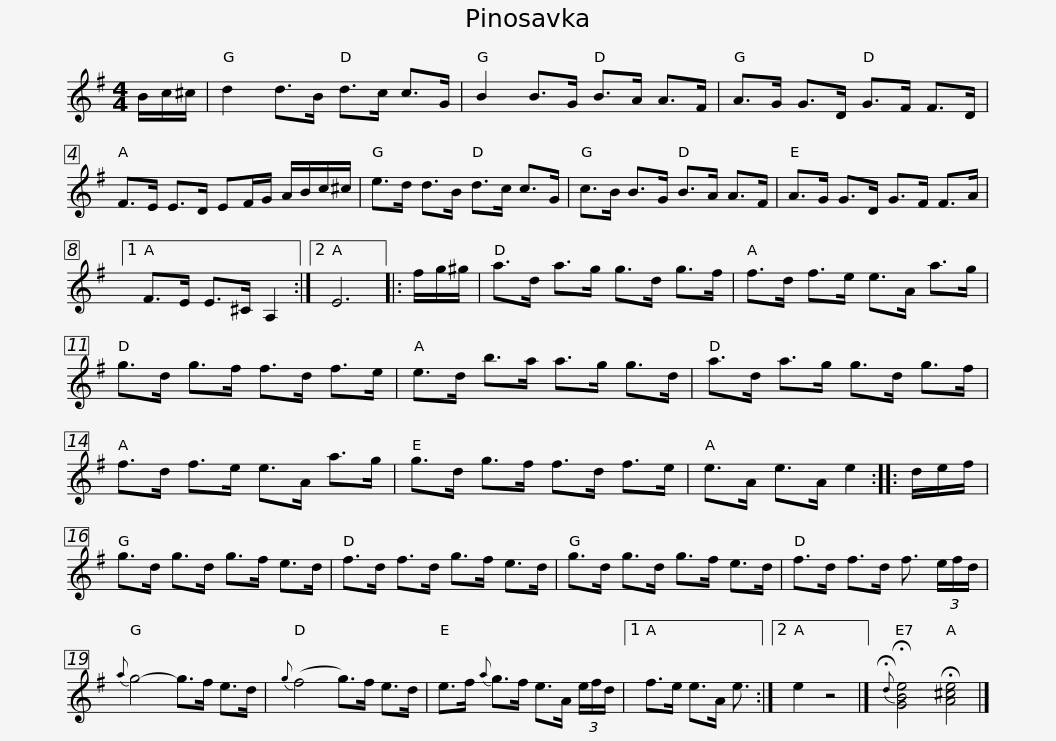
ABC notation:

X:1
L:1/8
M:4/4
I:linebreak $
K:G
V:1 treble
V:1
 B/c/^c/ | d2 d>B d>c c>G | B2 B>G B>A A>F | A>G G>D G>F F>D | F>E E>D EF/G/ A/B/c/^c/ |$ %5
 e>d d>B d>c c>G | c>B B>G B>A A>F | A>G G>D G>F F>A |1 F>E E>^C A,2 :|2 E6 |: %10
 f/g/^g/ |$ a>d a>g g>d g>f | f>d f>e e>A a>g | g>d g>f f>d f>e | e>d b>a a>g g>d |$ %15
 a>d a>g g>d g>f | f>d f>e e>A a>g | g>d g>f f>d f>e | e>A e>A e2 :: d/e/f/ |$ %20
 g>d g>d g>f e>d | f>d f>d g>f e>d | g>d g>d g>f e>d | f>d f>d f3/2 (3e/f/d/ |{a} g4- g>f e>d |$ %25
{g} (f4 g>)f e>d | e>f{a} g>f e>A (3e/f/d/ |1 f>e e>A e3/2 :|2 e2 z4 |]{!fermata!d} !fermata![GBe]4 !fermata![A^ce]4 |] %30
